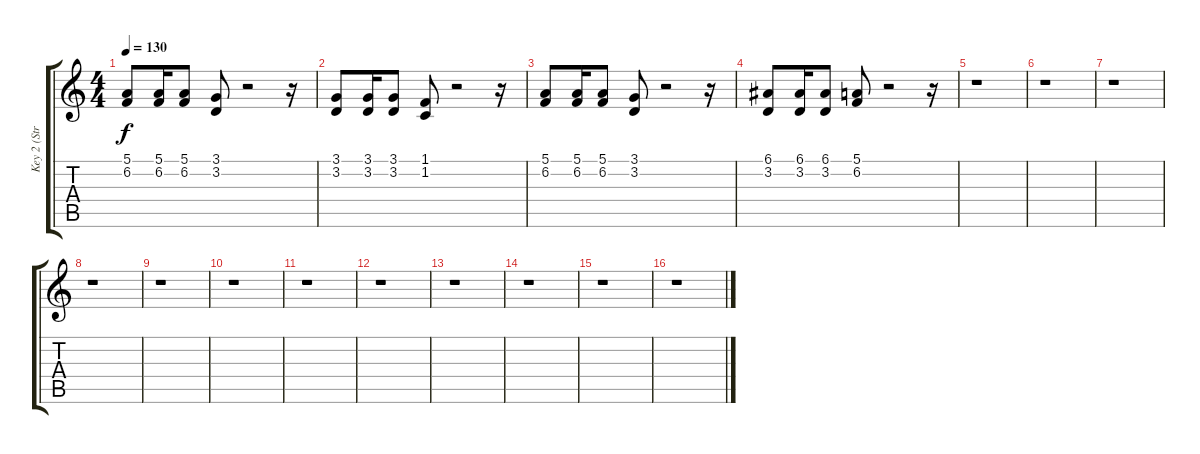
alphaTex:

\track ("Key 2 (String Ensemble 1)" "Key 2 (Str") {instrument stringensemble1}
\staff {score tabs}
\tuning (E4 B3 G3 D3 A2 E2) {hide}
\ts (4 4)
\tempo 130
\clef g2
\ks c
(5.1 6.2).8{dy f} (5.1 6.2).16 (5.1 6.2).8 (3.1 3.2).8 r.2 r.16 |
(3.1 3.2).8 (3.1 3.2).16 (3.1 3.2).8 (1.1 1.2).8 r.2 r.16 |
(5.1 6.2).8 (5.1 6.2).16 (5.1 6.2).8 (3.1 3.2).8 r.2 r.16 |
(6.1 3.2).8 (6.1 3.2).16 (6.1 3.2).8 (5.1 6.2).8 r.2 r.16 |
r.1 |
r.1 |
r.1 |
r.1 |
r.1 |
r.1 |
r.1 |
r.1 |
r.1 |
r.1 |
r.1 |
r.1
